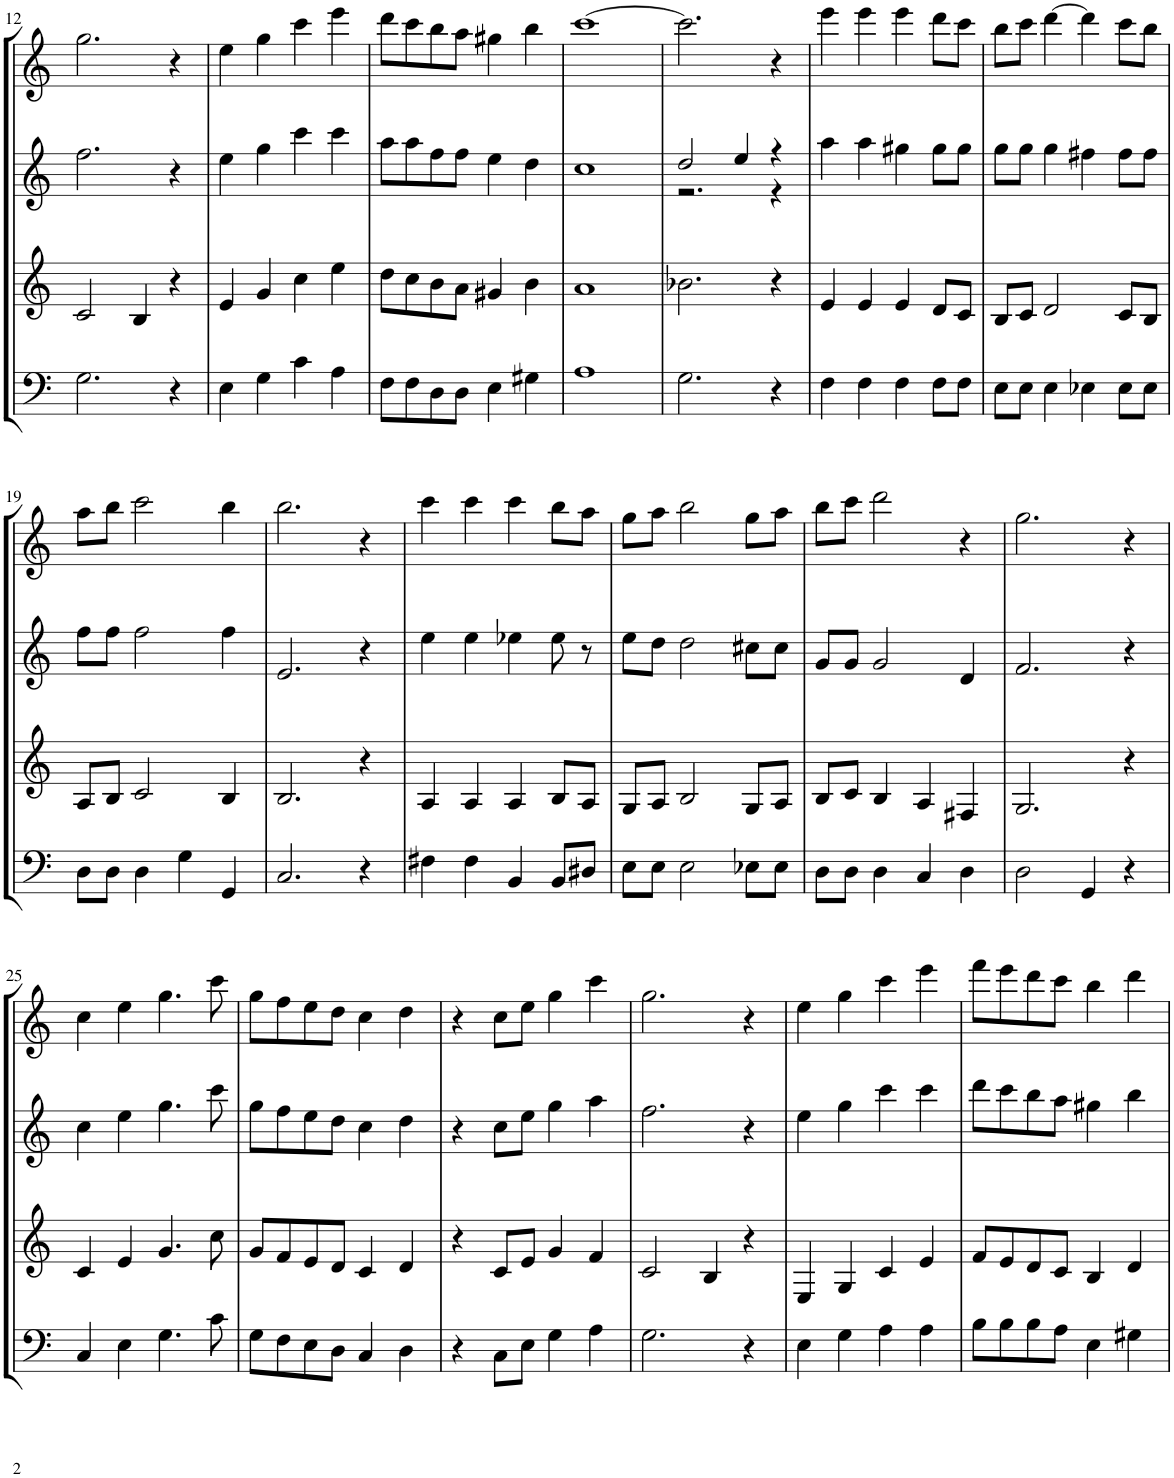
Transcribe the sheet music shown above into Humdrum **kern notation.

**kern	**kern	**kern	**kern
*part4	*part3	*part2	*part1
*staff4	*staff3	*staff2	*staff1
*I"Bassoon	*I"Bb Clarinet	*I"Oboe	*I"Flute
*I'Bsn	*I'Cl	*I'Ob	*I'Fl
!!LO:PB:g=z
*clefF4	*clefG2	*clefG2	*clefG2
*	*ITrd1c2	*	*
*k[]	*k[]	*k[]	*k[]
*M4/4	*M4/4	*M4/4	*M4/4
=12	=12	=12	=12
2.G\	2c/	2.ff\	2.gg\
.	4B/	.	.
4r	4r	4r	4r
=13	=13	=13	=13
4E\	4e/	4ee\	4ee\
4G\	4g/	4gg\	4gg\
4c\	4cc\	4ccc\	4ccc\
4A\	4ee\	4ccc\	4eee\
=14	=14	=14	=14
8F\L	8dd\L	8aa\L	8ddd\L
8F\	8cc\	8aa\	8ccc\
8D\	8b\	8ff\	8bb\
8D\J	8a\J	8ff\J	8aa\J
4E\	4g#X/	4ee\	4gg#X\
4G#X\	4b\	4dd\	4bb\
=15	=15	=15	=15
1A	1a	1cc	[1ccc
=16	=16	=16	=16
*	*	*^	*
2.G\	2.b-X\	2dd/	2.r	2.ccc\]
.	.	4ee/	.	.
4r	4r	4r	4r	4r
*	*	*v	*v	*
=17	=17	=17	=17
4F\	4e/	4aa\	4eee\
4F\	4e/	4aa\	4eee\
4F\	4e/	4gg#X\	4eee\
8F\L	8d/L	8gg#\L	8ddd\L
8F\J	8c/J	8gg#\J	8ccc\J
=18	=18	=18	=18
8E\L	8B/L	8gg\L	8bb\L
8E\J	8c/J	8gg\J	8ccc\J
4E\	2d/	4gg\	[4ddd\
4E-X\	.	4ff#X\	4ddd\]
8E-\L	8c/L	8ff#\L	8ccc\L
8E-\J	8B/J	8ff#\J	8bb\J
!!LO:LB:g=z
=19	=19	=19	=19
8D\L	8A/L	8ff\L	8aa\L
8D\J	8B/J	8ff\J	8bb\J
4D\	2c/	2ff\	2ccc\
4G\	.	.	.
4GG/	4B/	4ff\	4bb\
=20	=20	=20	=20
2.C/	2.B/	2.e/	2.bb\
4r	4r	4r	4r
=21	=21	=21	=21
4F#X\	4A/	4ee\	4ccc\
4F#\	4A/	4ee\	4ccc\
4BB/	4A/	4ee-X\	4ccc\
8BB/L	8B/L	8ee-\	8bb\L
8D#X/J	8A/J	8r	8aa\J
=22	=22	=22	=22
8E\L	8G/L	8ee\L	8gg\L
8E\J	8A/J	8dd\J	8aa\J
2E\	2B/	2dd\	2bb\
8E-X\L	8G/L	8cc#X\L	8gg\L
8E-\J	8A/J	8cc#\J	8aa\J
=23	=23	=23	=23
8D\L	8B/L	8g/L	8bb\L
8D\J	8c/J	8g/J	8ccc\J
4D\	4B/	2g/	2ddd\
4C/	4A/	.	.
4D\	4F#X/	4d/	4r
=24	=24	=24	=24
2D\	2.G/	2.f/	2.gg\
4GG/	.	.	.
4r	4r	4r	4r
!!LO:LB:g=z
=25	=25	=25	=25
4C/	4c/	4cc\	4cc\
4E\	4e/	4ee\	4ee\
4.G\	4.g/	4.gg\	4.gg\
8c\	8cc\	8ccc\	8ccc\
=26	=26	=26	=26
8G\L	8g/L	8gg\L	8gg\L
8F\	8f/	8ff\	8ff\
8E\	8e/	8ee\	8ee\
8D\J	8d/J	8dd\J	8dd\J
4C/	4c/	4cc\	4cc\
4D\	4d/	4dd\	4dd\
=27	=27	=27	=27
4r	4r	4r	4r
8C\L	8c/L	8cc\L	8cc\L
8E\J	8e/J	8ee\J	8ee\J
4G\	4g/	4gg\	4gg\
4A\	4f/	4aa\	4ccc\
=28	=28	=28	=28
2.G\	2c/	2.ff\	2.gg\
.	4B/	.	.
4r	4r	4r	4r
=29	=29	=29	=29
4E\	4E/	4ee\	4ee\
4G\	4G/	4gg\	4gg\
4A\	4c/	4ccc\	4ccc\
4A\	4e/	4ccc\	4eee\
=30	=30	=30	=30
8B\L	8f/L	8ddd\L	8fff\L
8B\	8e/	8ccc\	8eee\
8B\	8d/	8bb\	8ddd\
8A\J	8c/J	8aa\J	8ccc\J
4E\	4B/	4gg#X\	4bb\
4G#X\	4d/	4bb\	4ddd\
=	=	=	=
*-	*-	*-	*-
